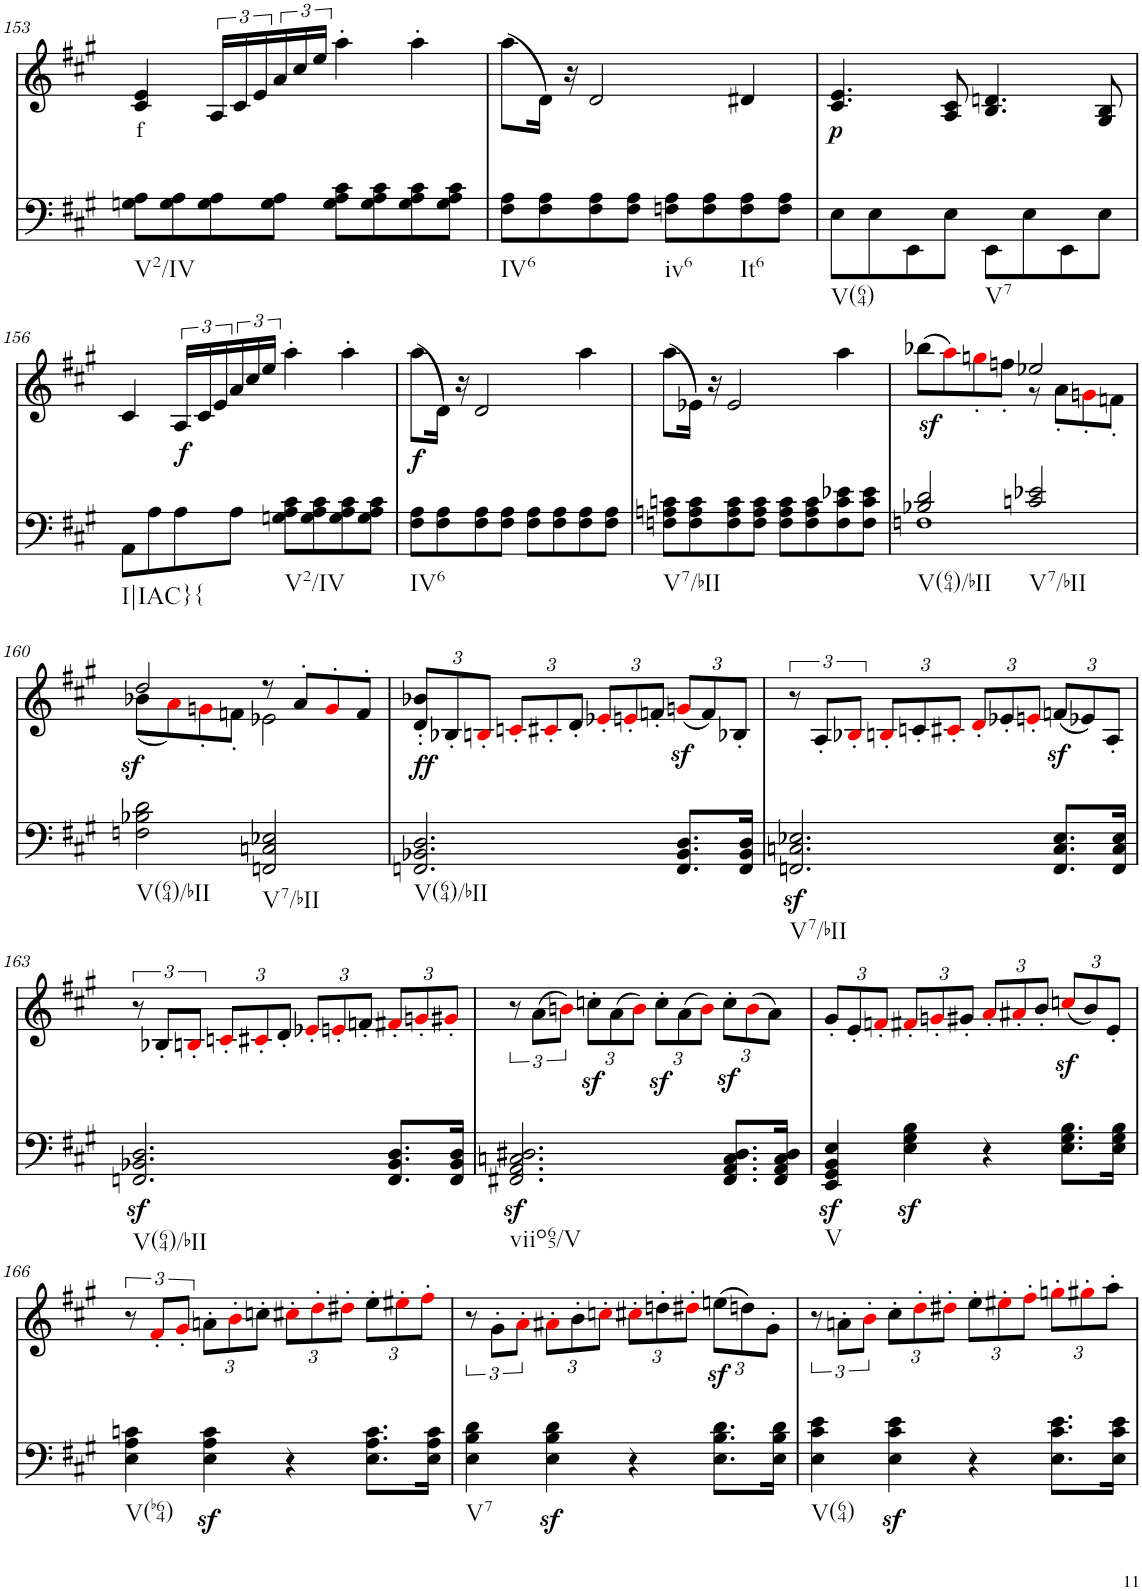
**kern	**dynam	**kern	**text	**dynam
*part2	*part2	*part1	*part1	*part1
*staff2	*staff2	*staff1	*staff1	*staff1
*I"piano	*	*I"piano	*	*
*I'Pno	*	*I'Pno	*	*
!!LO:PB:g=z
*clefF4	*	*clefG2	*	*
*k[f#c#g#]	*	*k[f#c#g#]	*	*
*A:	*	*A:	*	*
*M4/4	*	*M4/4	*	*
=153	=153	=153	=153	=153
!	!	!	!LO:LY:b	!
8Gn\ 8A\L	.	4c#/ 4e/	f	.
8G\ 8A\	.	.	.	.
8G\ 8A\	.	24A/LL	.	.
.	.	24c#/	.	.
.	.	24e/	.	.
8G\ 8A\J	.	24a/	.	.
.	.	24cc#/	.	.
.	.	24ee/JJ	.	.
8G\ 8A\ 8c#\L	.	4aa'\	.	.
8G\ 8A\ 8c#\	.	.	.	.
8G\ 8A\ 8c#\	.	4aa'\	.	.
8G\ 8A\ 8c#\J	.	.	.	.
=154	=154	=154	=154	=154
8F#\ 8A\L	.	(8aa\L	.	.
8F#\ 8A\	.	16d\Jk)	.	.
.	.	16r	.	.
8F#\ 8A\	.	2d/	.	.
8F#\ 8A\J	.	.	.	.
8Fn\ 8A\L	.	.	.	.
8F\ 8A\	.	.	.	.
8F\ 8A\	.	4d#X/	.	.
8F\ 8A\J	.	.	.	.
=155	=155	=155	=155	=155
!	!	!	!	!LO:DY:b
8E\L	.	4.c#/ 4.e/	.	p
8E\	.	.	.	.
8EE\	.	.	.	.
8E\J	.	8A/ 8c#/	.	.
8EE\L	.	4.B/ 4.dn/	.	.
8E\	.	.	.	.
8EE\	.	.	.	.
8E\J	.	8G#/ 8B/	.	.
!!LO:LB:g=z
=156	=156	=156	=156	=156
8AA\L	.	4c#/	.	.
8A\	.	.	.	.
!	!	!	!	!LO:DY:b
8A\	.	24A/LL	.	f
.	.	24c#/	.	.
.	.	24e/	.	.
8A\J	.	24a/	.	.
.	.	24cc#/	.	.
.	.	24ee/JJ	.	.
8Gn\ 8A\ 8c#\L	.	4aa'\	.	.
8G\ 8A\ 8c#\	.	.	.	.
8G\ 8A\ 8c#\	.	4aa'\	.	.
8G\ 8A\ 8c#\J	.	.	.	.
=157	=157	=157	=157	=157
!	!LO:DY:a	!	!	!
8F#\ 8A\L	f	(8aa\L	.	.
8F#\ 8A\	.	16d\Jk)	.	.
.	.	16r	.	.
8F#\ 8A\	.	2d/	.	.
8F#\ 8A\J	.	.	.	.
8F#\ 8A\L	.	.	.	.
8F#\ 8A\	.	.	.	.
8F#\ 8A\	.	4aa\	.	.
8F#\ 8A\J	.	.	.	.
=158	=158	=158	=158	=158
8Fn\ 8An\ 8cn\L	.	(8aa\L	.	.
8F\ 8A\ 8c\	.	16e-X\Jk)	.	.
.	.	16r	.	.
8F\ 8A\ 8c\	.	2e-/	.	.
8F\ 8A\ 8c\J	.	.	.	.
8F\ 8A\ 8c\L	.	.	.	.
8F\ 8A\ 8c\	.	.	.	.
8F\ 8c\ 8e-X\	.	4aa\	.	.
8F\ 8c\ 8e-\J	.	.	.	.
=159	=159	=159	=159	=159
*^	*	*^	*	*
!	!	!	!	!	!	!LO:DY:b
2B-X/ 2d/	1Fn	.	2ryy	(>8bb-X\L	.	sf
.	.	.	.	8aai\)	.	.
.	.	.	.	8ggn'i\	.	.
.	.	.	.	8ffn'\J	.	.
2cn/ 2e-X/	.	.	2ee-X/	8r	.	.
.	.	.	.	8a'\L	.	.
.	.	.	.	8gn'i\	.	.
.	.	.	.	8fn'\J	.	.
*v	*v	*	*	*	*	*
!!LO:LB:g=z	!!
=160	=160	=160	=160	=160	=160
2Fn\z> 2B-X\z> 2d\z>	.	2dd/	(8b-X\L	.	.
.	.	.	8ai\)	.	.
.	.	.	8gn'i\	.	.
.	.	.	8fn'\J	.	.
2FFn/ 2Cn/ 2E-X/	.	8r	2e-X\	.	.
.	.	8a'/L	.	.	.
.	.	8g'i/	.	.	.
.	.	8f'/J	.	.	.
*	*	*v	*v	*	*
=161	=161	=161	=161	=161
*	*	*Xbrackettup	*	*
!	!	!	!	!LO:DY:b
2.FFn/ 2.BB-X/ 2.D/	.	12d/' 12b-X/'L	.	ff
.	.	12B-X'/	.	.
.	.	12Bn'i/J	.	.
.	.	12cn'i/L	.	.
.	.	12c#X'i/	.	.
.	.	12d'/J	.	.
.	.	12e-X'i/L	.	.
.	.	12en'i/	.	.
.	.	12fn'/J	.	.
8.FF/ 8.BB-/ 8.D/L	.	(12gnz<i/L	.	.
.	.	12f/)	.	.
.	.	12B-X'/J	.	.
16FF/ 16BB-/ 16D/Jk	.	.	.	.
=162	=162	=162	=162	=162
*	*	*brackettup	*	*
2.FFn/z< 2.Cn/z< 2.E-X/z<	.	12r	.	.
.	.	12A'/L	.	.
.	.	12B-X'i/J	.	.
*	*	*Xbrackettup	*	*
.	.	12Bn'i/L	.	.
.	.	12cn'/	.	.
.	.	12c#X'i/J	.	.
.	.	12d'i/L	.	.
.	.	12e-X'/	.	.
.	.	12en'i/J	.	.
8.FF/ 8.C/ 8.E-/L	.	(12fnz</L	.	.
.	.	12e-X/)	.	.
.	.	12A'/J	.	.
16FF/ 16C/ 16E-/Jk	.	.	.	.
!!LO:LB:g=z
=163	=163	=163	=163	=163
*	*	*brackettup	*	*
2.FFn/z< 2.BB-X/z< 2.D/z<	.	12r	.	.
.	.	12B-X'/L	.	.
.	.	12Bn'i/J	.	.
*	*	*Xbrackettup	*	*
.	.	12cn'i/L	.	.
.	.	12c#X'i/	.	.
.	.	12d'/J	.	.
.	.	12e-X'i/L	.	.
.	.	12en'i/	.	.
.	.	12fn'/J	.	.
8.FF/ 8.BB-/ 8.D/L	.	12f#X'i/L	.	.
.	.	12gn'i/	.	.
.	.	12g#X'i/J	.	.
16FF/ 16BB-/ 16D/Jk	.	.	.	.
=164	=164	=164	=164	=164
*	*	*brackettup	*	*
2.FF#X/z< 2.AA/z< 2.Cn/z< 2.D#X/z<	.	12r	.	.
.	.	(12a\L	.	.
.	.	12bni\J)	.	.
*	*	*Xbrackettup	*	*
.	.	12ccnz<'\L	.	.
.	.	(12a\	.	.
.	.	12bi\J)	.	.
.	.	12ccz<'\L	.	.
.	.	(12a\	.	.
.	.	12bi\J)	.	.
8.FF#/ 8.AA/ 8.C/ 8.D#/L	.	12ccz<'\L	.	.
.	.	(12bi\	.	.
.	.	12a\J)	.	.
16FF#/ 16AA/ 16C/ 16D#/Jk	.	.	.	.
=165	=165	=165	=165	=165
4EE/z< 4GG#/z< 4BB/z< 4E/z<	.	12g#'/L	.	.
.	.	12e'/	.	.
.	.	12fn'i/J	.	.
4E\z< 4G#\z< 4B\z<	.	12f#X'i/L	.	.
.	.	12gn'i/	.	.
.	.	12g#X'/J	.	.
4r	.	12a'i/L	.	.
.	.	12a#X'i/	.	.
.	.	12b'/J	.	.
8.E\ 8.G#\ 8.B\L	.	(12ccnz<i/L	.	.
.	.	12b/)	.	.
.	.	12e'/J	.	.
16E\ 16G#\ 16B\Jk	.	.	.	.
!!LO:LB:g=z
=166	=166	=166	=166	=166
*	*	*brackettup	*	*
4E\ 4A\ 4cn\	.	12r	.	.
.	.	12f#'i/L	.	.
.	.	12g#'i/J	.	.
*	*	*Xbrackettup	*	*
4E\z< 4A\z< 4c\z<	.	12an'\L	.	.
.	.	12b'i\	.	.
.	.	12ccn'\J	.	.
4r	.	12cc#X'i\L	.	.
.	.	12dd'i\	.	.
.	.	12dd#X'i\J	.	.
8.E\ 8.A\ 8.c\L	.	12ee'\L	.	.
.	.	12ee#X'i\	.	.
.	.	12ff#'i\J	.	.
16E\ 16A\ 16c\Jk	.	.	.	.
=167	=167	=167	=167	=167
*	*	*brackettup	*	*
4E\ 4B\ 4d\	.	12r	.	.
.	.	12g#'\L	.	.
.	.	12a'i\J	.	.
*	*	*Xbrackettup	*	*
4E\z< 4B\z< 4d\z<	.	12a#X'i\L	.	.
.	.	12b'\	.	.
.	.	12ccn'i\J	.	.
4r	.	12cc#X'i\L	.	.
.	.	12ddn'\	.	.
.	.	12dd#X'i\J	.	.
8.E\ 8.B\ 8.d\L	.	(12eenz<\L	.	.
.	.	12ddn\)	.	.
.	.	12g#'\J	.	.
16E\ 16B\ 16d\Jk	.	.	.	.
=168	=168	=168	=168	=168
*	*	*brackettup	*	*
4E\ 4c#\ 4e\	.	12r	.	.
.	.	12an'\L	.	.
.	.	12b'i\J	.	.
*	*	*Xbrackettup	*	*
4E\z< 4c#\z< 4e\z<	.	12cc#'\L	.	.
.	.	12dd'i\	.	.
.	.	12dd#X'i\J	.	.
4r	.	12ee'\L	.	.
.	.	12ee#X'i\	.	.
.	.	12ff#'i\J	.	.
8.E\ 8.c#\ 8.e\L	.	12ggn'i\L	.	.
.	.	12gg#X'i\	.	.
.	.	12aa'\J	.	.
16E\ 16c#\ 16e\Jk	.	.	.	.
=	=	=	=	=
*-	*-	*-	*-	*-
